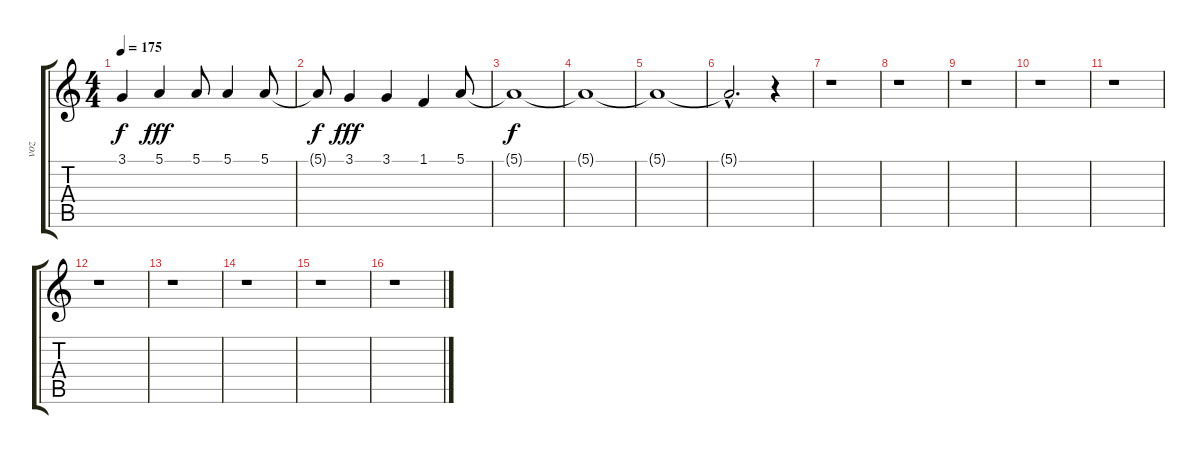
\track ("voz" "voz") {instrument violin}
\staff {score tabs}
\tuning (E4 B3 G3 D3 A2 E2) {hide}
\ts (4 4)
\tempo 175
\clef g2
\ks c
3.1{t}.4{dy f} 5.1.4{dy fff} 5.1.8 5.1.4 5.1.8 |
5.1{t}.8{dy f} 3.1.4{dy fff} 3.1.4 1.1.4 5.1.8 |
5.1{t}.1{dy f} |
5.1{t}.1 |
5.1{t}.1 |
5.1{hac t}.2{d} r.4 |
r.1 |
r.1 |
r.1 |
r.1 |
r.1 |
r.1 |
r.1 |
r.1 |
r.1 |
r.1
